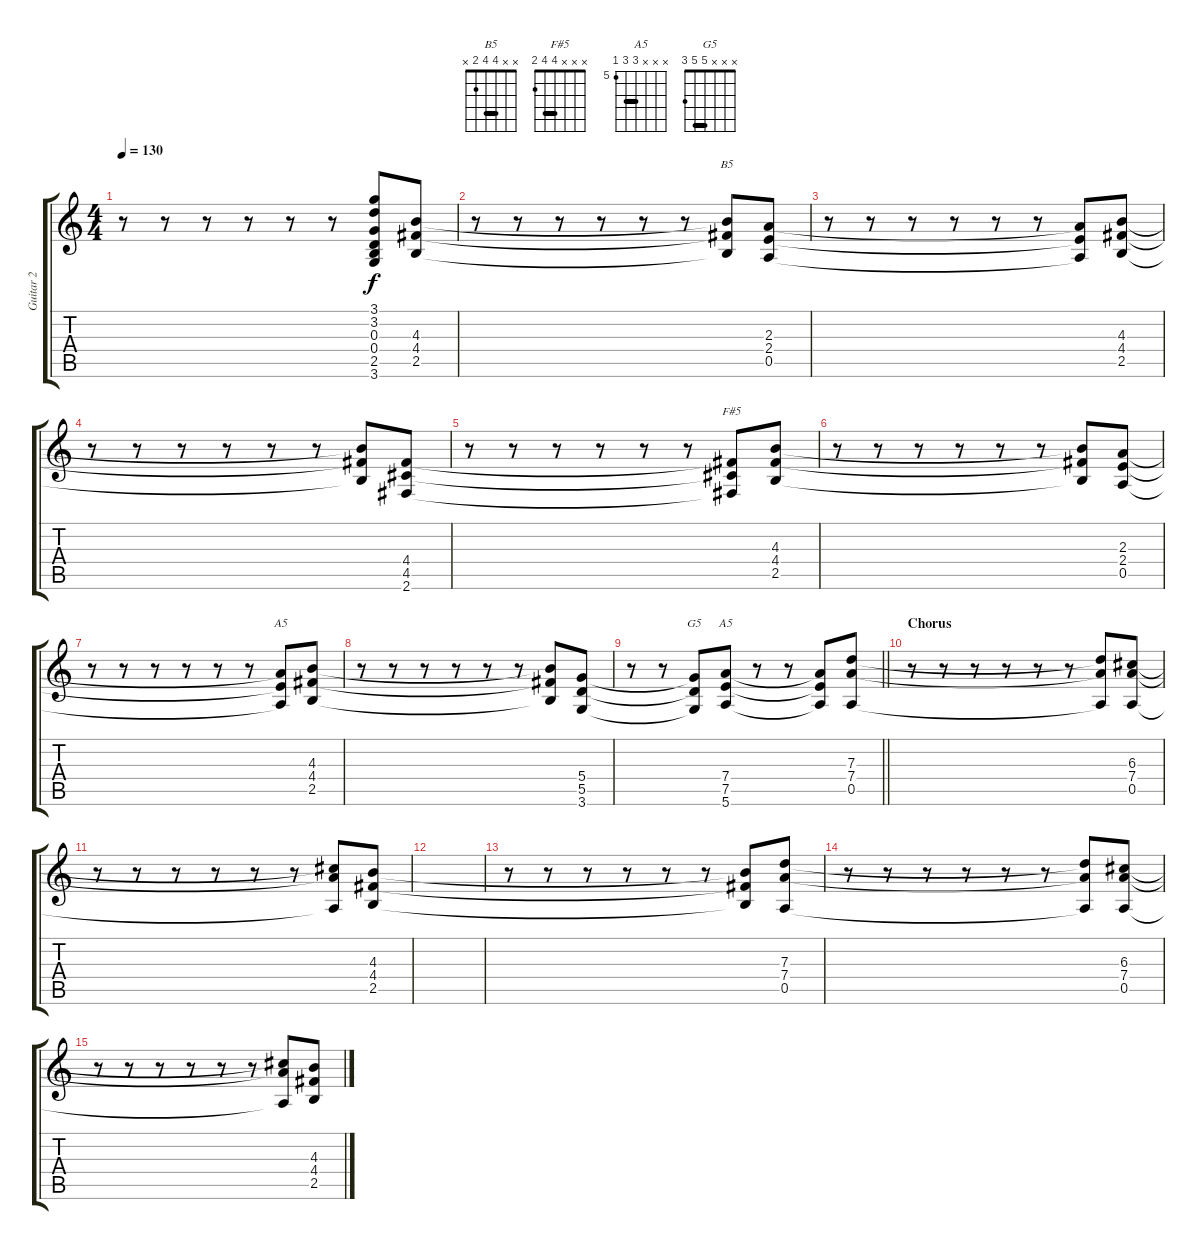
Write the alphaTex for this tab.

\track ("Guitar 2" "Guitar 2") {mute instrument acousticguitarsteel}
\staff {score tabs}
\tuning (E4 B3 G3 D3 A2 E2) {hide}
\chord ("B5" x x 4 4 2 x) {barre 4}
\chord ("F#5" x x x 4 4 2) {barre 4}
\chord ("A5" x x 2 2 0 x) {barre 2}
\chord ("G5" x x x 5 5 3) {barre 5}
\chord ("A5" x x x 7 7 5) {firstfret 5 barre 7}
\ts (4 4)
\tempo 130
\clef g2
\ks c
r.8{dy f} r.8 r.8 r.8 r.8 r.8 (3.1{t} 3.2{t} 0.3{t} 0.4{t} 2.5{t} 3.6{t}).8 (4.3 4.4 2.5).8 |
r.8 r.8 r.8 r.8 r.8 r.8 (4.3{t} 4.4{t} 2.5{t}).8{ch "B5"} (2.3 2.4 0.5).8 |
r.8 r.8 r.8 r.8 r.8 r.8 (2.3{t} 2.4{t} 0.5{t}).8 (4.3 4.4 2.5).8 |
r.8 r.8 r.8 r.8 r.8 r.8 (4.3{t} 4.4{t} 2.5{t}).8 (4.4 4.5 2.6).8 |
r.8 r.8 r.8 r.8 r.8 r.8 (4.4{t} 4.5{t} 2.6{t}).8{ch "F#5"} (4.3 4.4 2.5).8 |
r.8 r.8 r.8 r.8 r.8 r.8 (4.3{t} 4.4{t} 2.5{t}).8 (2.3 2.4 0.5).8 |
r.8 r.8 r.8 r.8 r.8 r.8 (2.3{t} 2.4{t} 0.5{t}).8{ch "A5"} (4.3 4.4 2.5).8 |
r.8 r.8 r.8 r.8 r.8 r.8 (4.3{t} 4.4{t} 2.5{t}).8 (5.4 5.5 3.6).8 |
\barLineRight lightlight
r.8 r.8 (5.4{t} 5.5{t} 3.6{t}).8{ch "G5"} (7.4 7.5 5.6).8{ch "A5"} r.8 r.8 (7.4{t} 7.5{t} 5.6{t}).8 (7.3 7.4 0.5).8 |
\section ("" "Chorus")
r.8 r.8 r.8 r.8 r.8 r.8 (7.3{t} 7.4{t} 0.5{t}).8 (6.3 7.4 0.5).8 |
r.8 r.8 r.8 r.8 r.8 r.8 (6.3{t} 7.4{t} 0.5{t}).8 (4.3 4.4 2.5).8 |
|
r.8 r.8 r.8 r.8 r.8 r.8 (4.3{t} 4.4{t} 2.5{t}).8 (7.3 7.4 0.5).8 |
r.8 r.8 r.8 r.8 r.8 r.8 (7.3{t} 7.4{t} 0.5{t}).8 (6.3 7.4 0.5).8 |
r.8 r.8 r.8 r.8 r.8 r.8 (6.3{t} 7.4{t} 0.5{t}).8 (4.3 4.4 2.5).8
